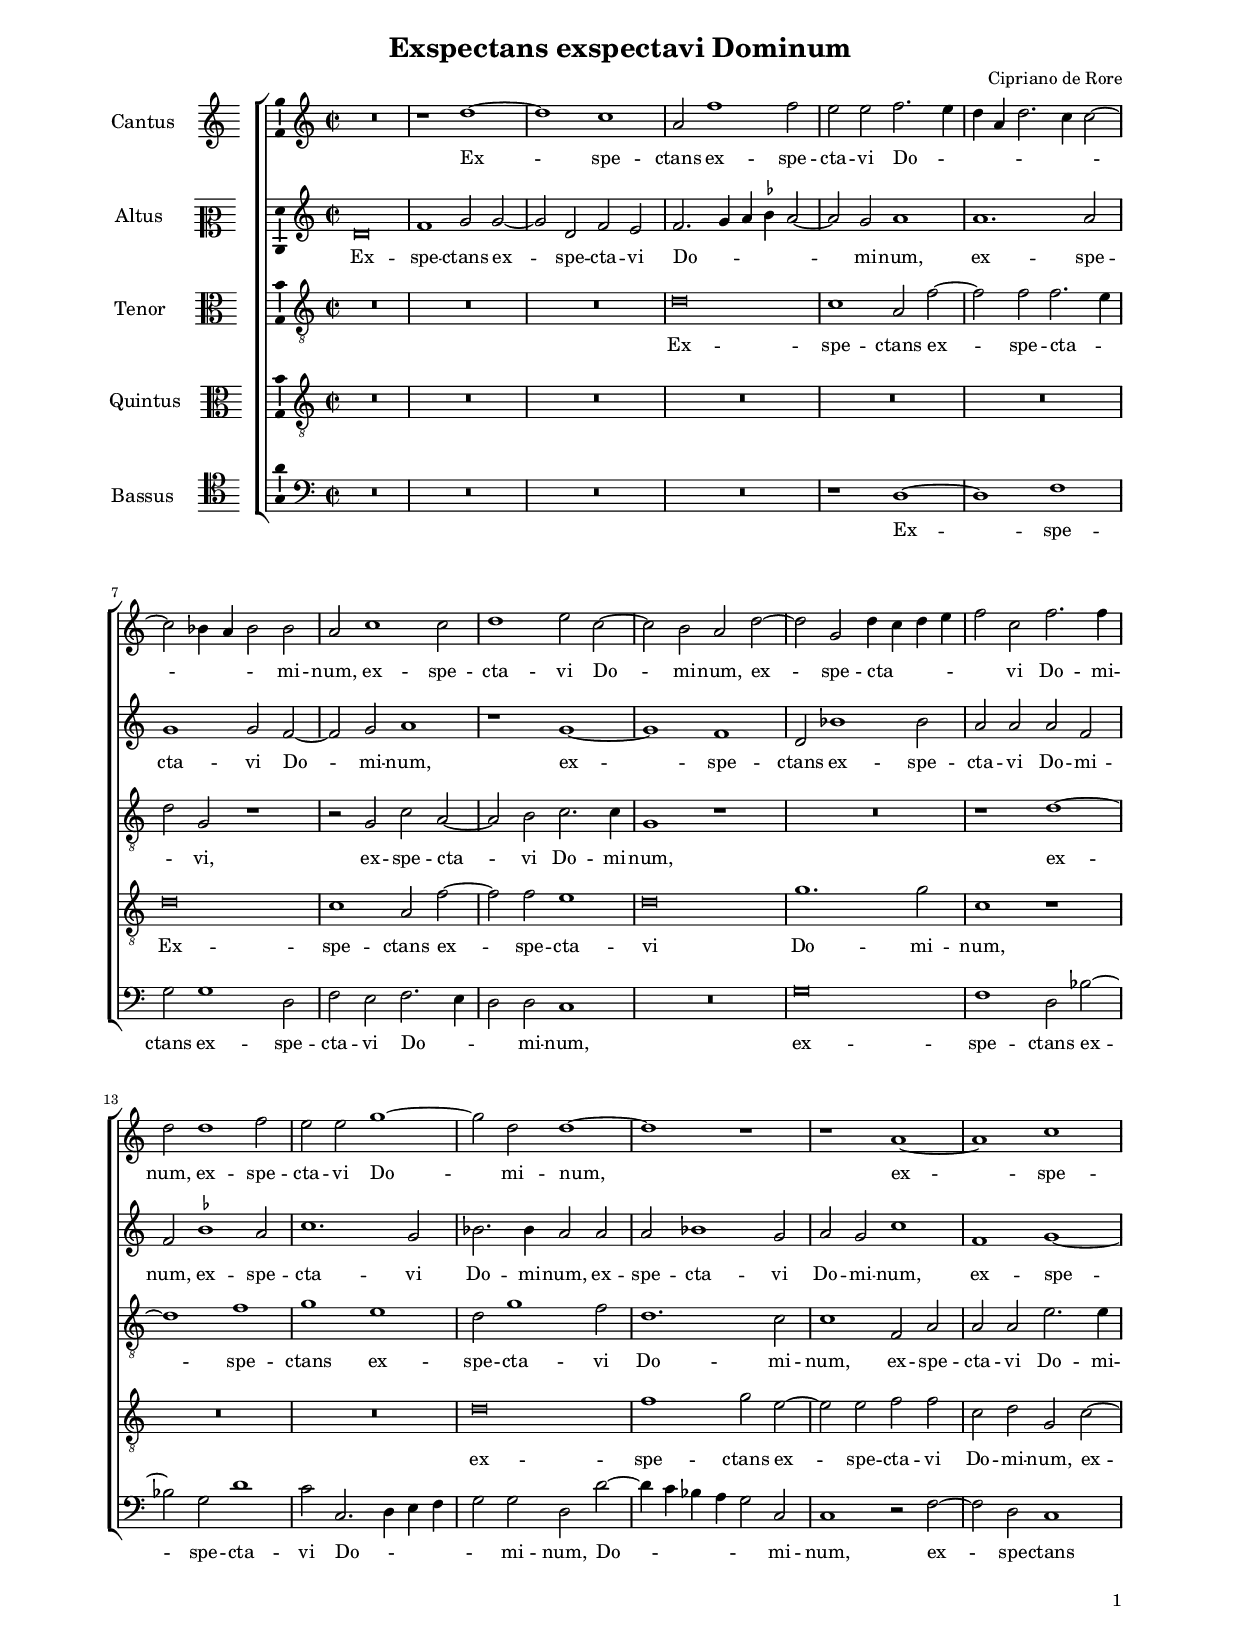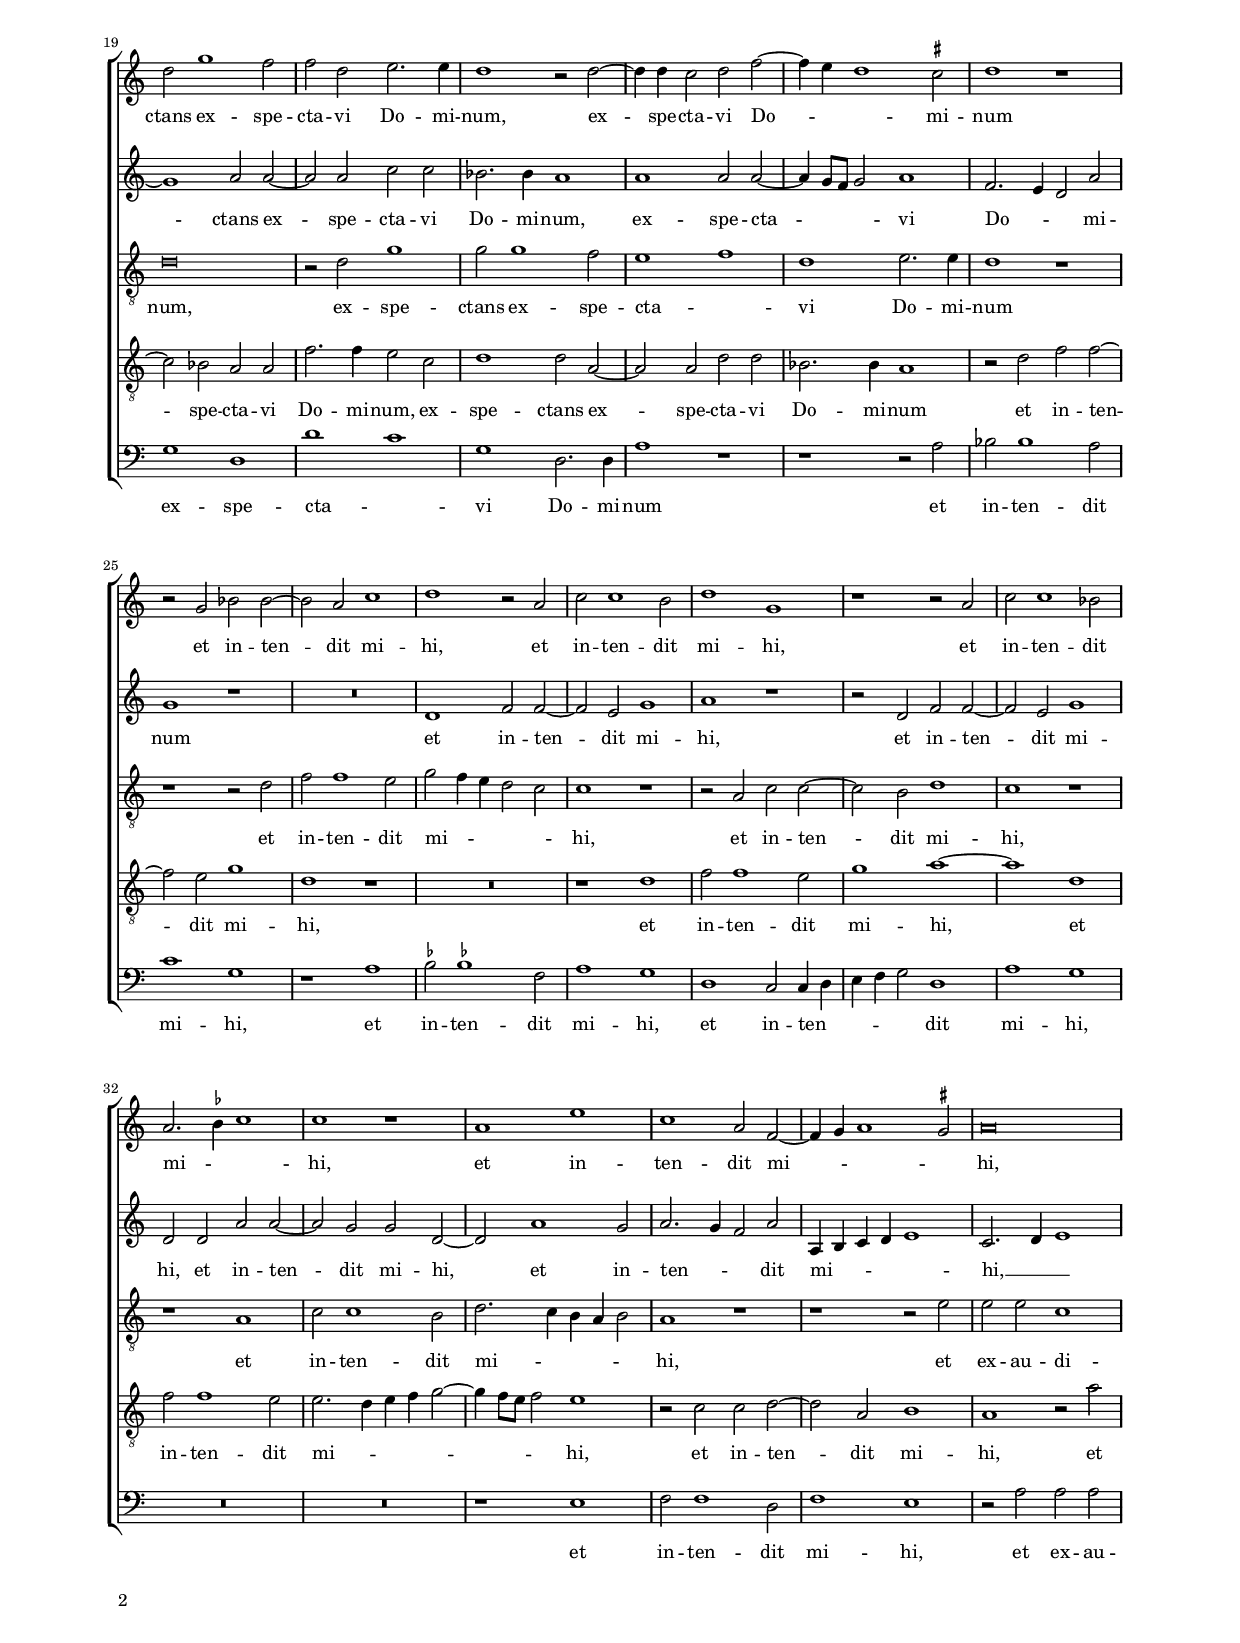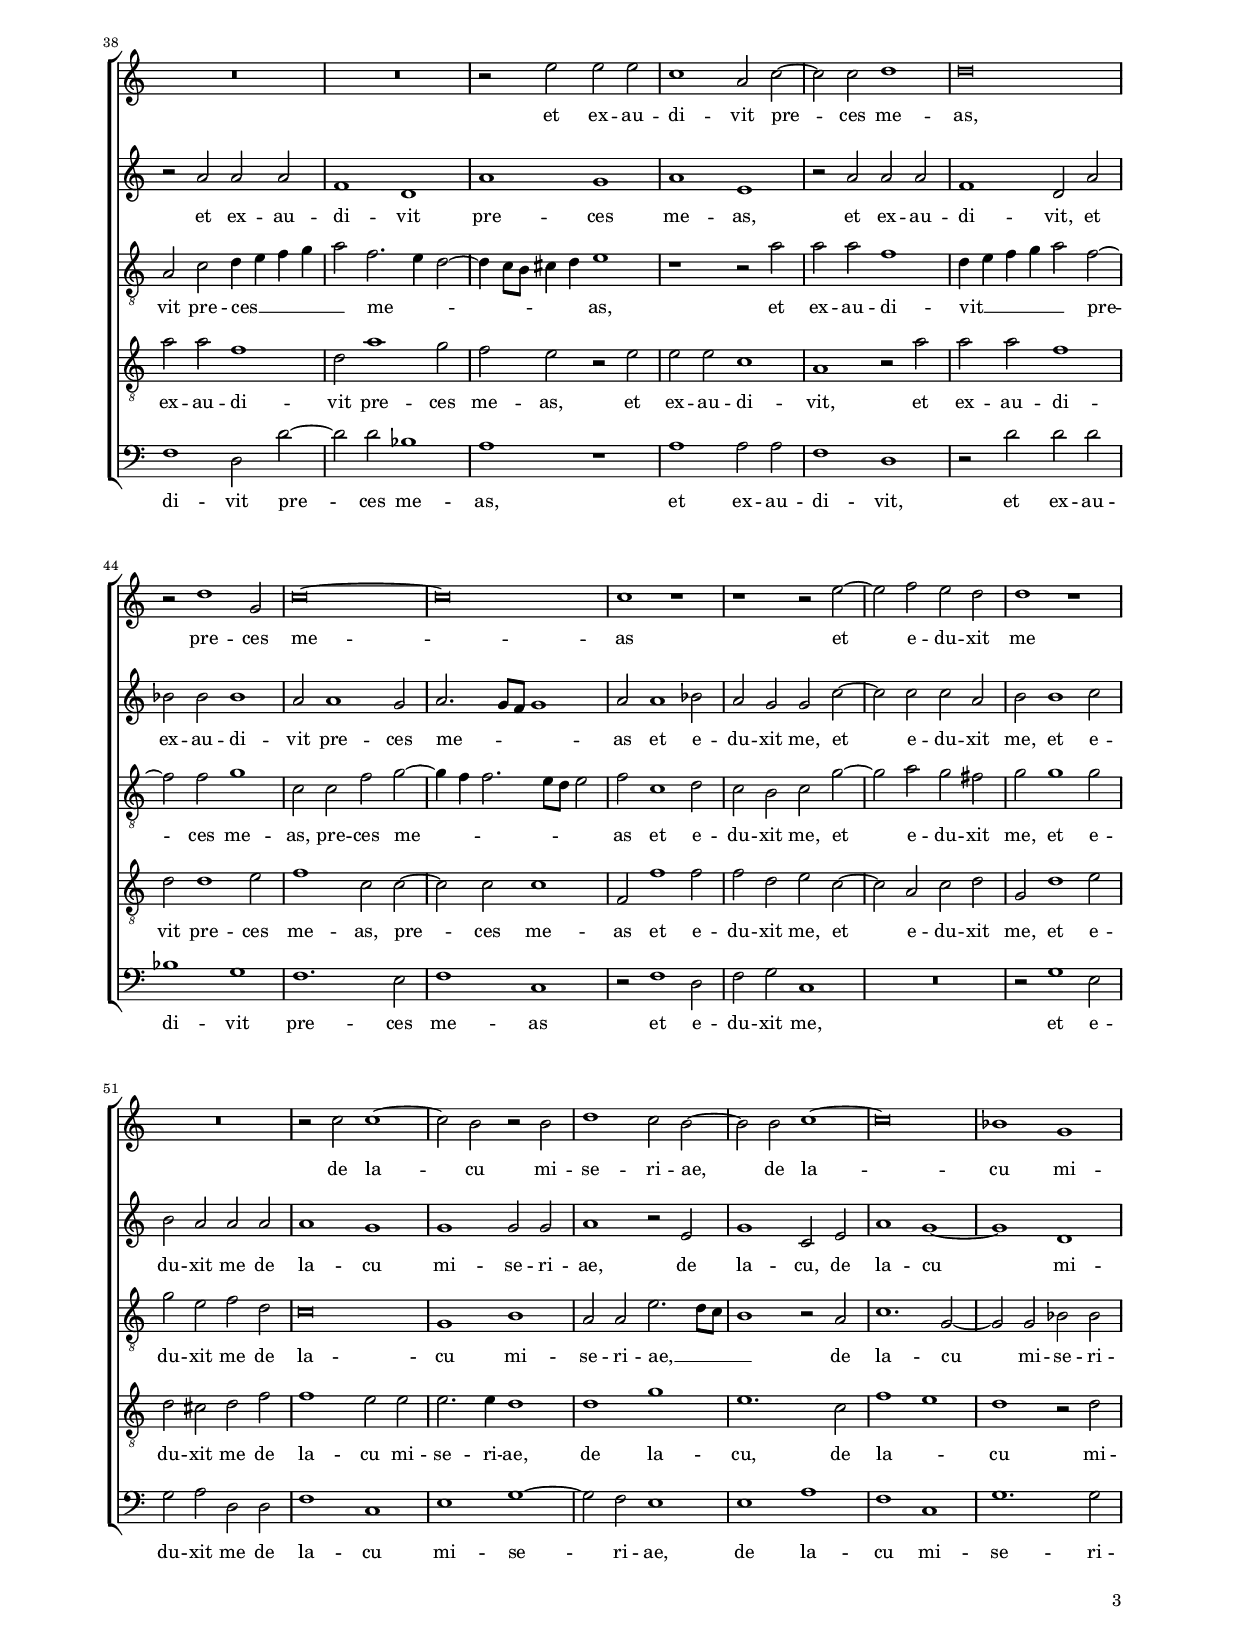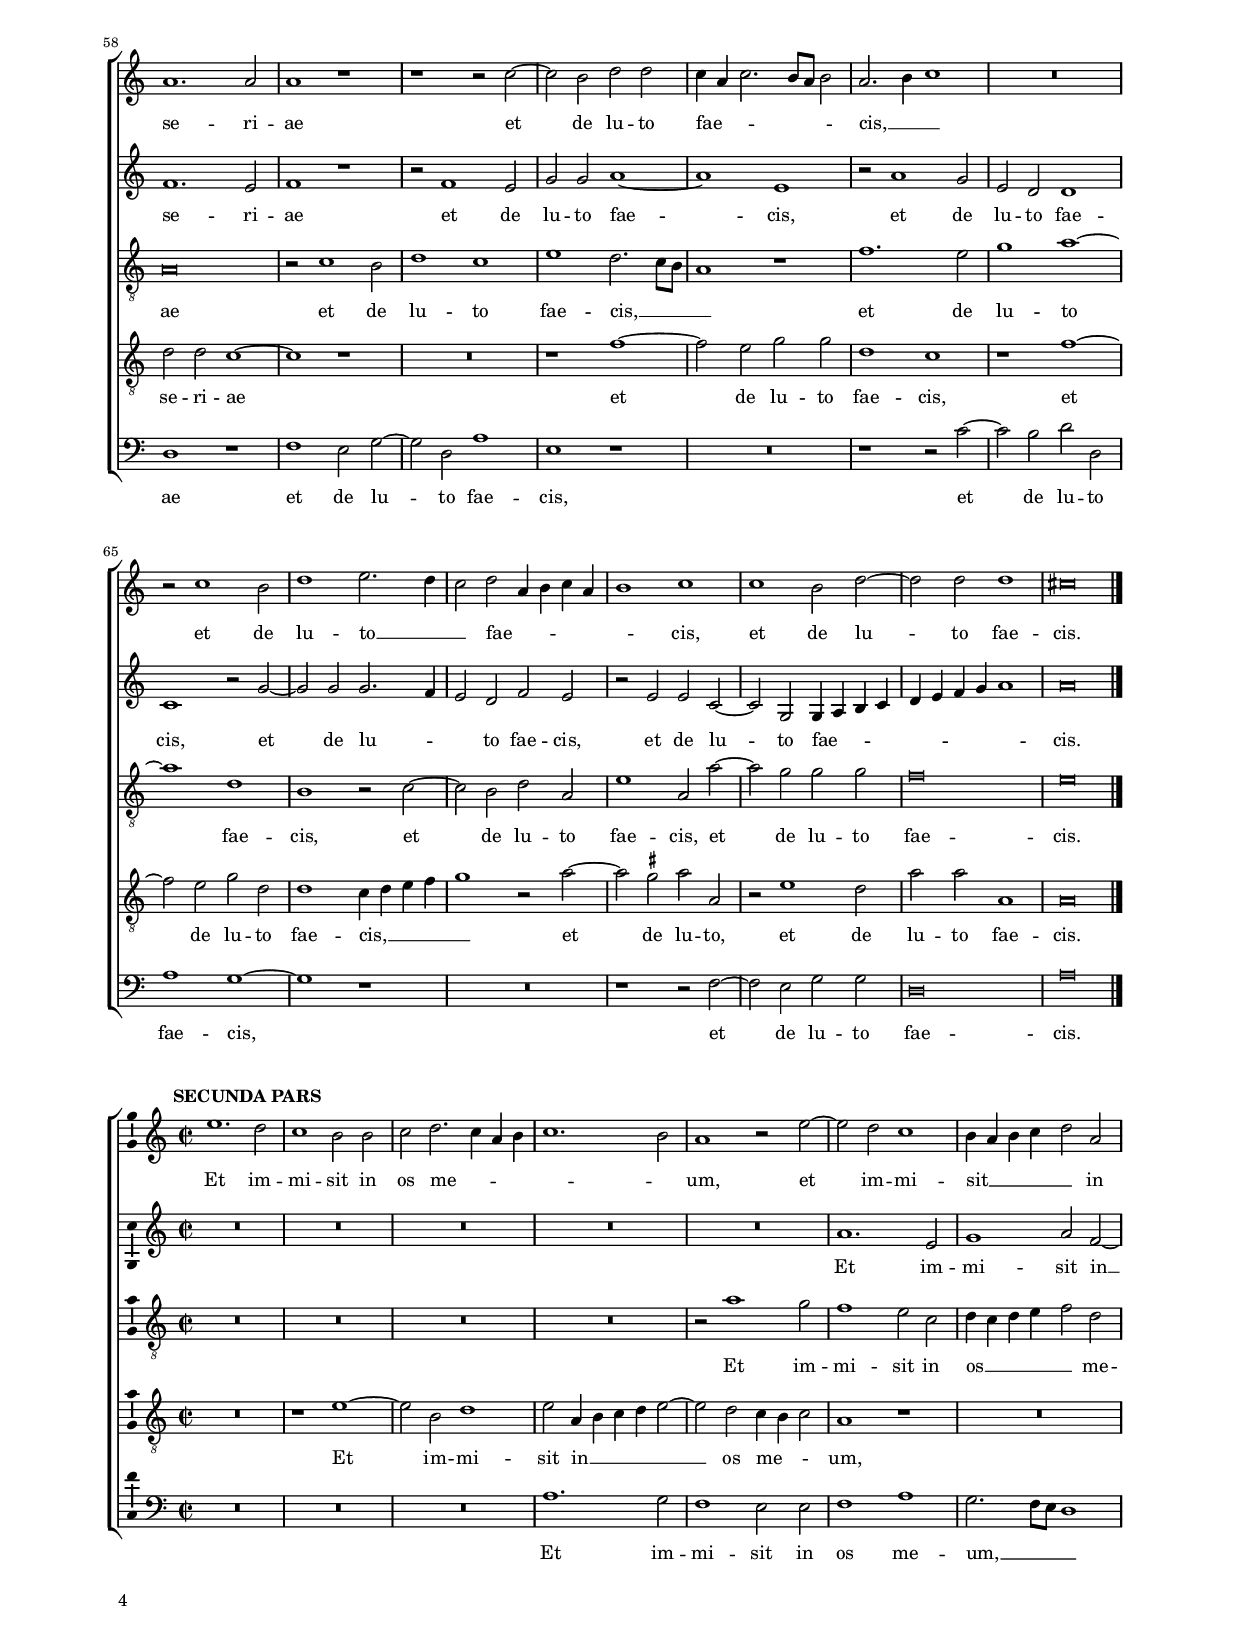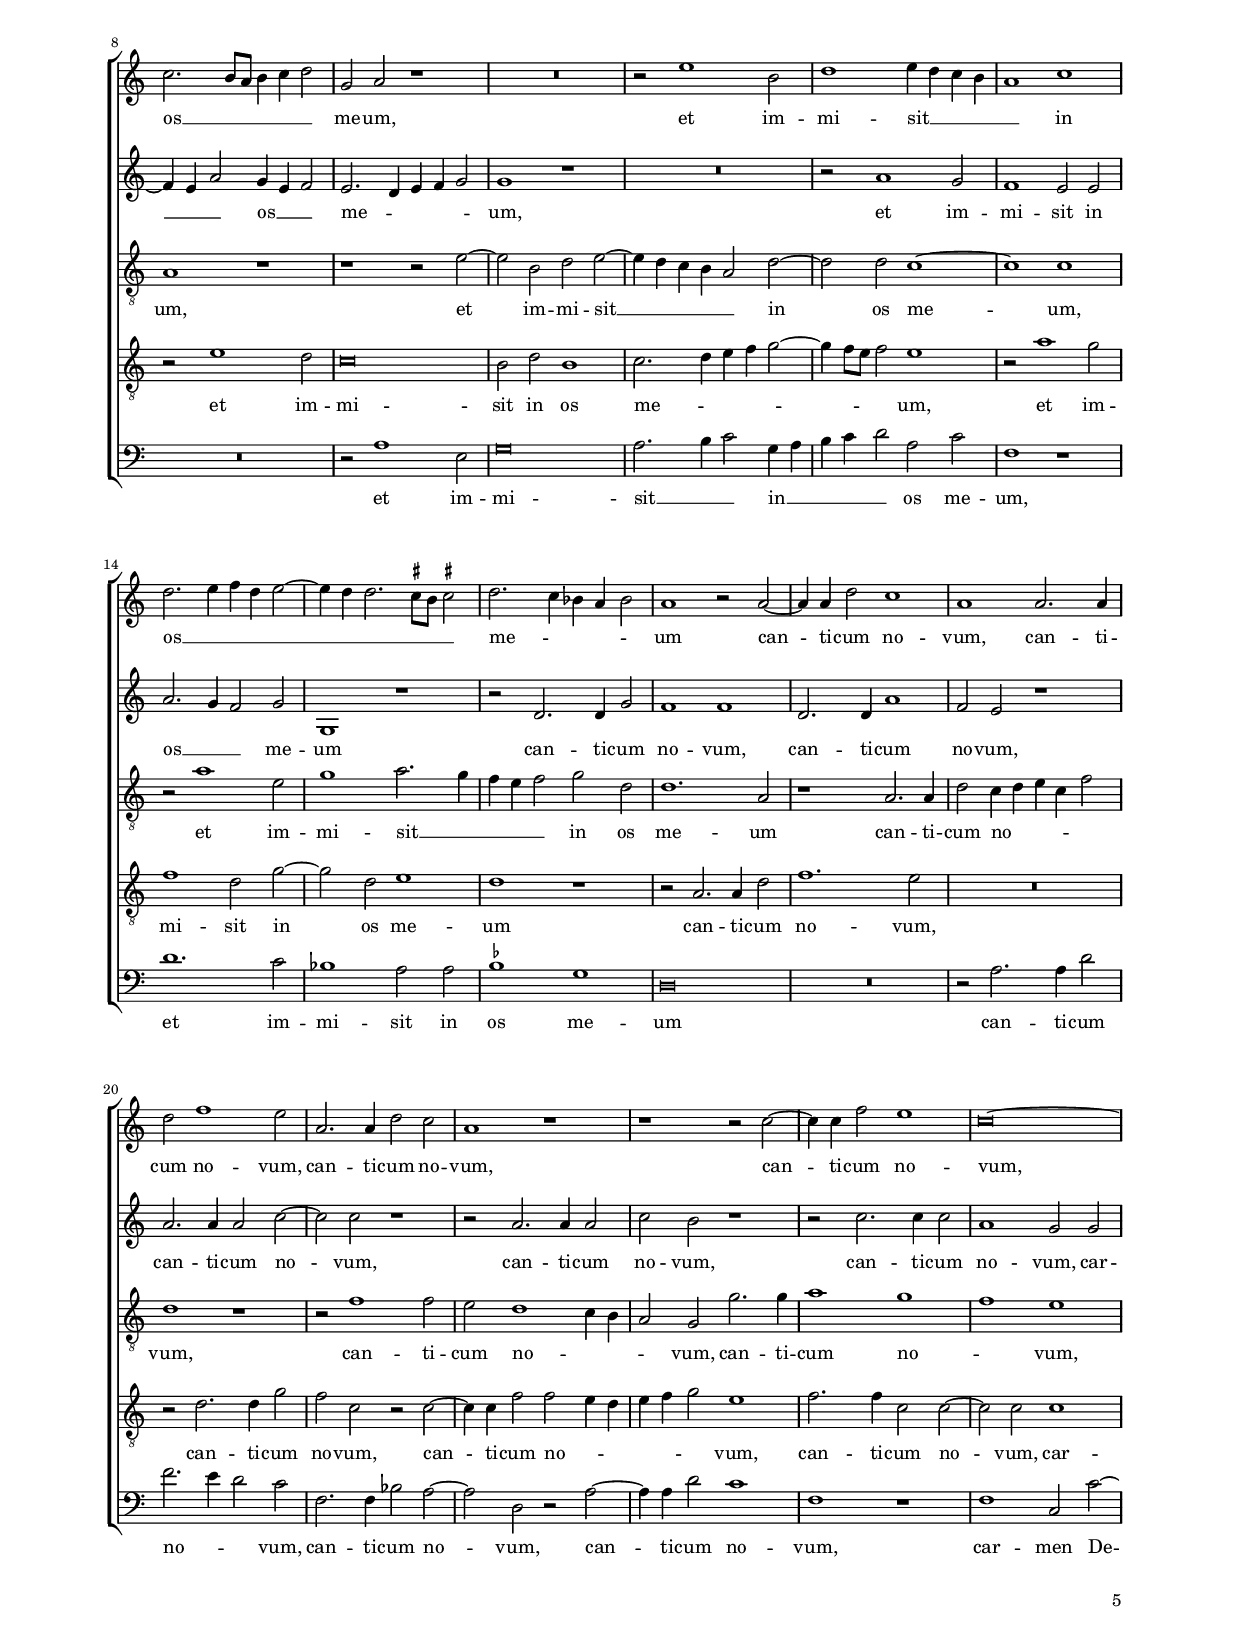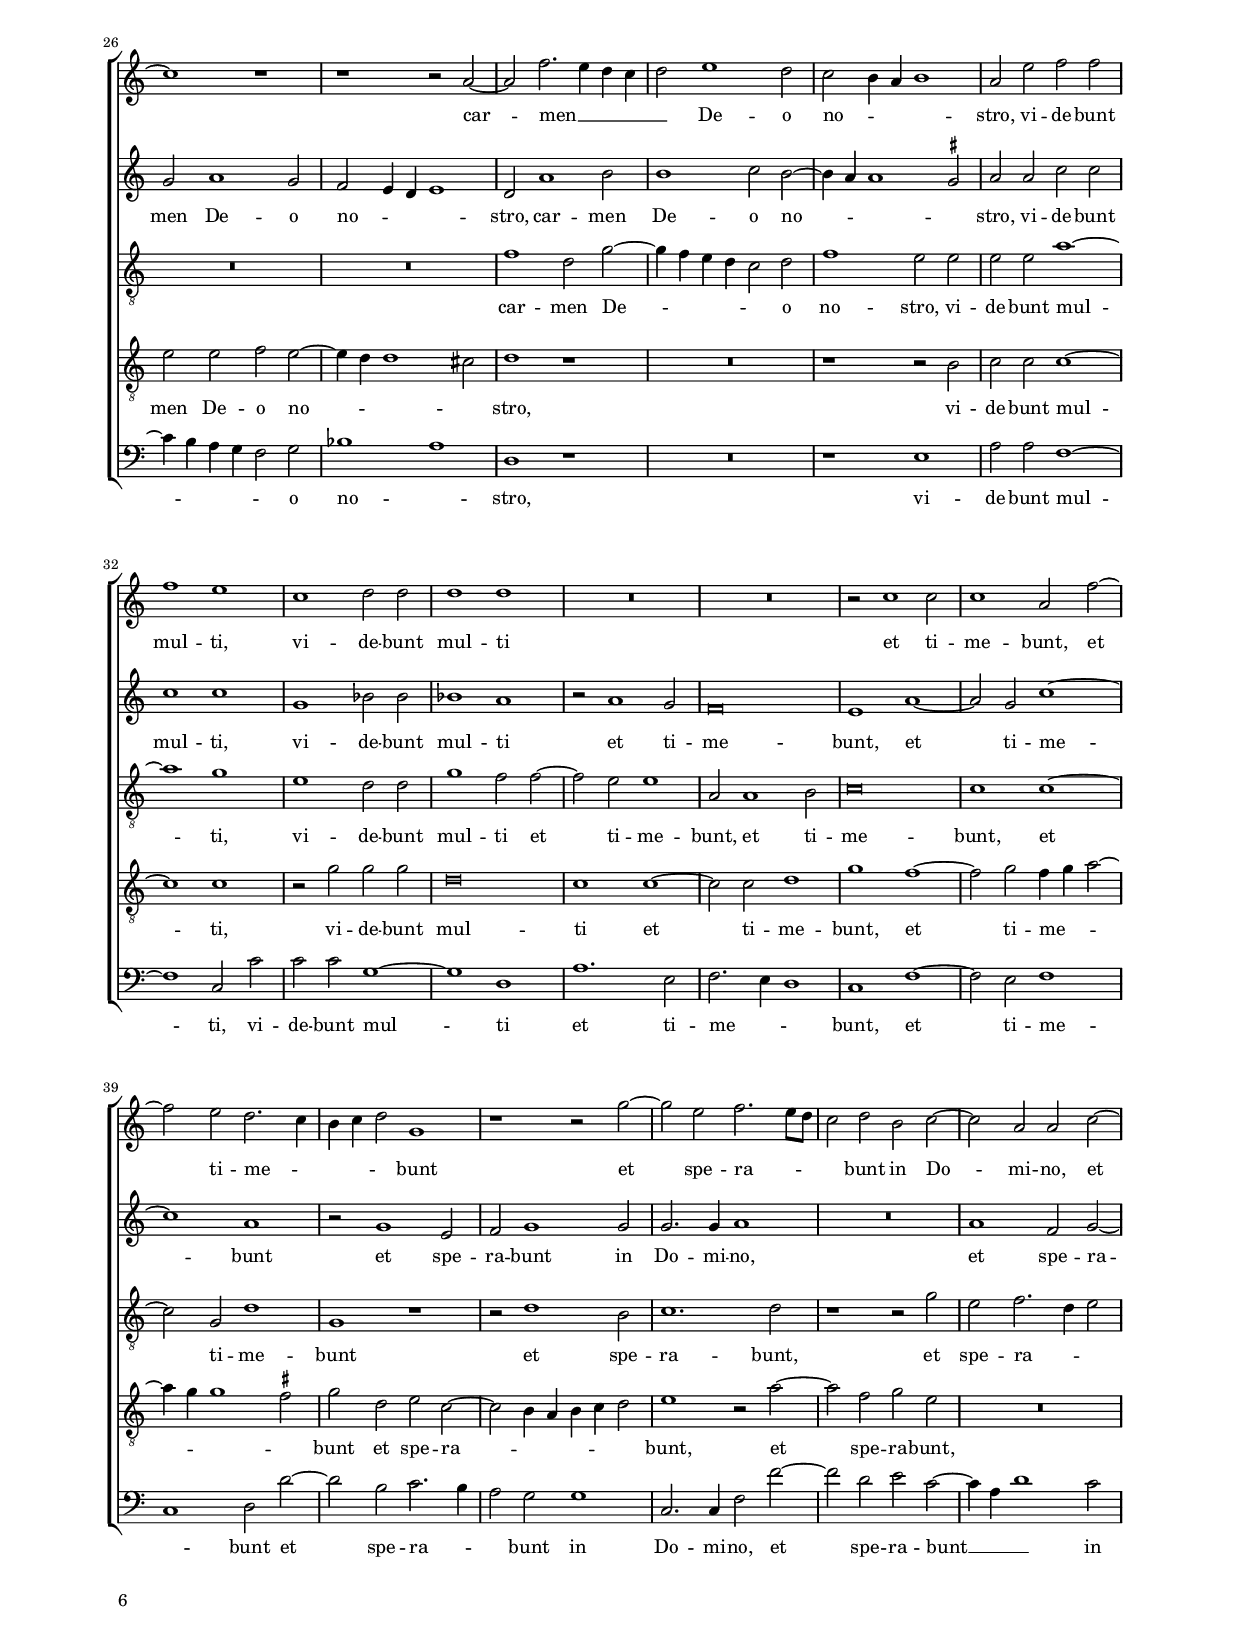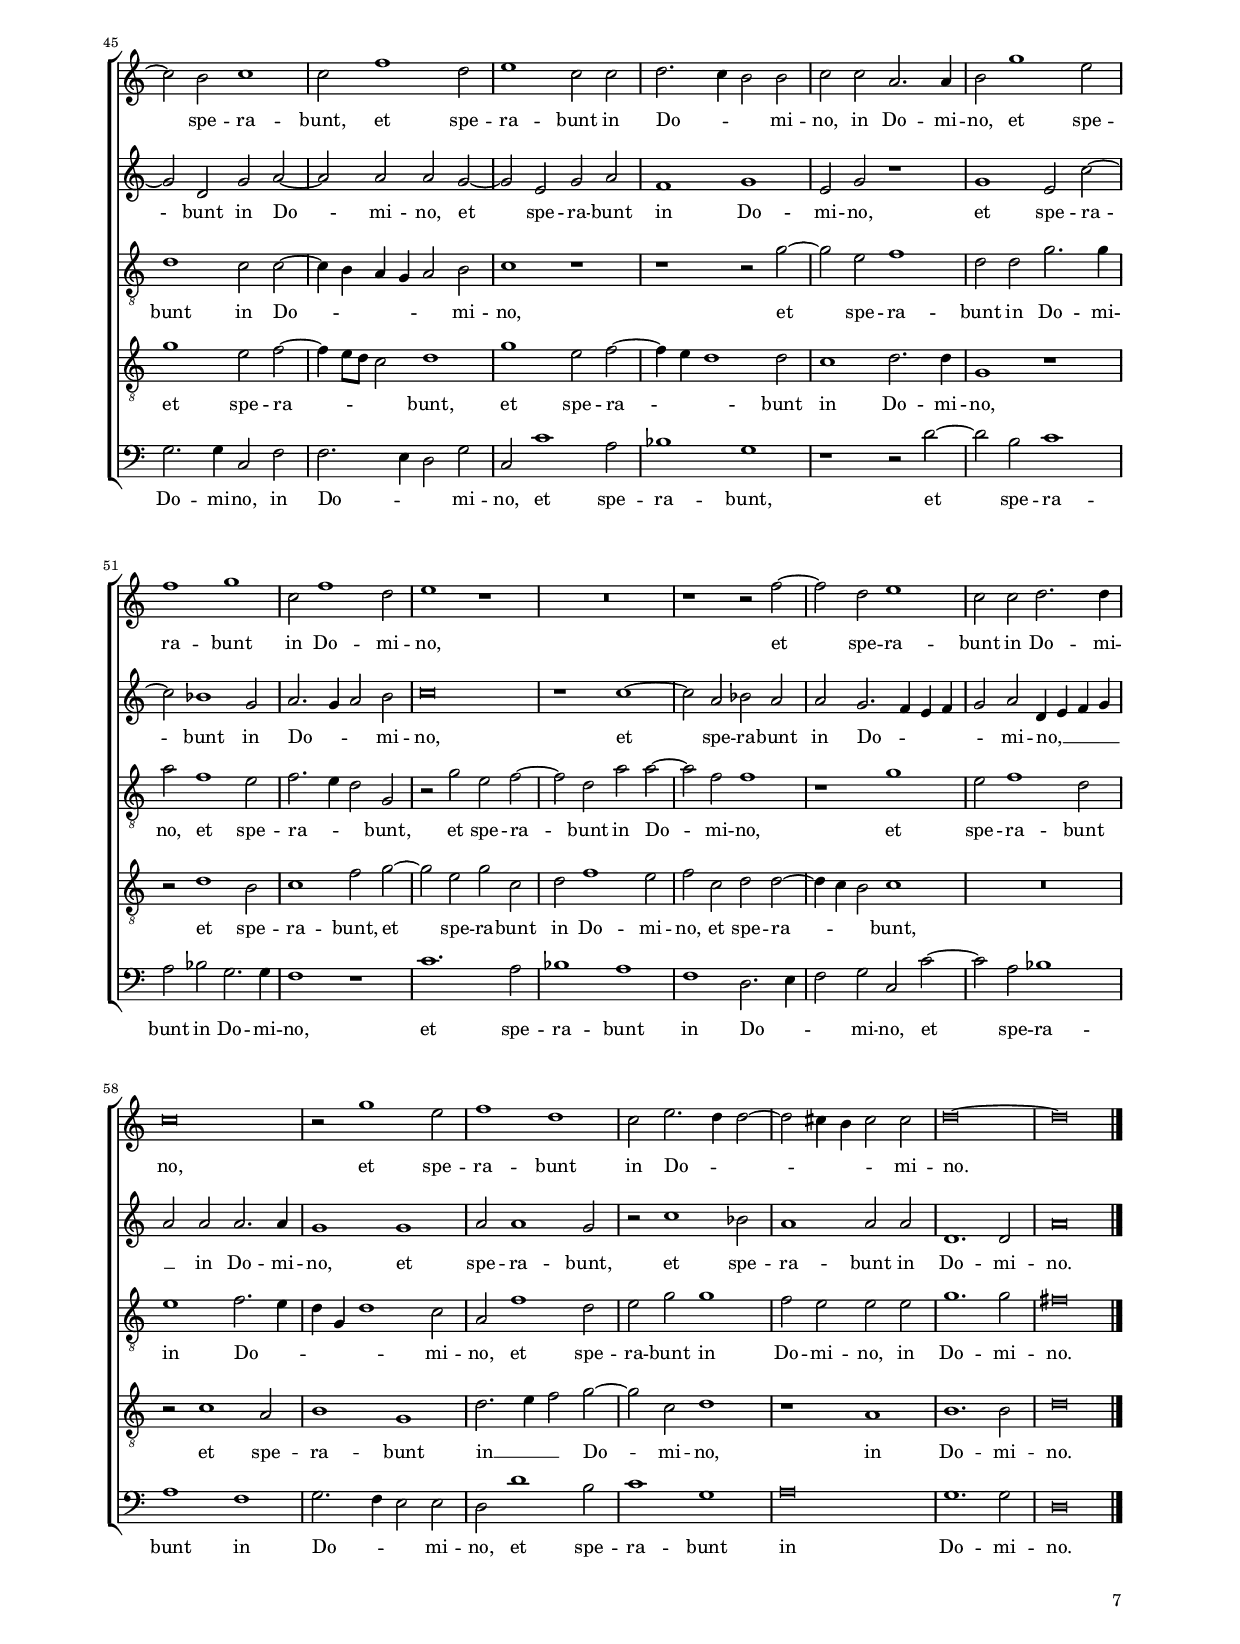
\header
{
  title="Exspectans exspectavi Dominum"
  composer="Cipriano de Rore"
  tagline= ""
}

\version "2.24.1"
\language deutsch
#(set-global-staff-size 15)
% #(set-default-paper-size "letter")
#(ly:set-option 'point-and-click #f)

	
	ficta = { \once \set suggestAccidentals = ##t }
	
	forget = #(define-music-function (music) (ly:music?) #{
		\accidentalStyle forget
		$music
		\accidentalStyle default
		#})


\paper
	{
	top-margin = 1.8 \cm
	bottom-margin = 1.2 \cm
	left-margin = 2 \cm
	right-margin = 2 \cm
	ragged-bottom = ##f
	ragged-last-bottom = ##f
	print-page-number = ##f
	score-system-spacing = #'((basic-distance . 17) (minimum-distance . 14) (padding . 6) (strechability . 150))
	system-system-spacing = #'((basic-distance . 17) (minimum-distance . 14) (padding . 6) (strechability . 150))
	oddFooterMarkup=\markup   \fill-line { "" \fromproperty #'page:page-number-string }
	evenFooterMarkup=\markup  \fill-line { \fromproperty #'page:page-number-string "" }
	last-bottom-spacing = #'((basic-distance . 12) (minimum-distance . 7) (padding . 4))
%	systems-per-page = 3
%	page-count = 6
%	min-systems-per-page = 3
	}

global = {
	\key c \major
	\time 2/2 \set Score.measureLength = #(ly:make-moment 2/1)
	\set Score.tempoHideNote = ##t
	\tempo 2 = 90
	\skip 1*2*71 \bar "|."
	}
	

incipitcantus = \markup { \score {
	{
	\set Staff.instrumentName = \markup { \fontsize #1 "Cantus" }
	\key c \major
	\clef violin
	s4 \bar ""
	}
	\layout  {
	raggedright = ##t
	indent = 1.8 \cm
	line-width = 2.5 \cm
	\context { \Staff \remove Time_signature_engraver }
	\override Staff.Clef.Y-extent = #'(0 . 0)
	}} \hspace #1 }
      
      
incipitaltus = \markup { \score {
	{
	\set Staff.instrumentName = \markup { \fontsize #1 "Altus" }
	\key c \major
	\clef mezzosoprano
	s4 \bar ""
	}
	\layout  {
	raggedright = ##t
	indent = 1.8 \cm
	line-width = 2.5 \cm
	\context { \Staff \remove Time_signature_engraver }
	\override Staff.Clef.Y-extent = #'(0 . 0)
	}} \hspace #1 }


incipittenor = \markup { \score {
	{
	\set Staff.instrumentName = \markup { \fontsize #1 "Tenor" }
	\key c \major
	\clef alto
	s4 \bar ""
	}
	\layout  {
	raggedright = ##t
	indent = 1.8 \cm
	line-width = 2.5 \cm
	\context { \Staff \remove Time_signature_engraver }
	\override Staff.Clef.Y-extent = #'(0 . 0)
	}} \hspace #1 }
      
      
incipitquintus = \markup { \score {
	{
	\set Staff.instrumentName = \markup { \fontsize #1 "Quintus" }
	\key c \major
	\clef alto
	s4 \bar ""
	}
	\layout  {
	raggedright = ##t
	indent = 1.8 \cm
	line-width = 2.5 \cm
	\context { \Staff \remove Time_signature_engraver }
	\override Staff.Clef.Y-extent = #'(0 . 0)
	}} \hspace #1 }
      
      
incipitbassus = \markup { \score {
	{
	\set Staff.instrumentName = \markup { \fontsize #1 "Bassus" }
	\key c \major
	\clef tenor
	s4 \bar ""
	}
	\layout  {
	raggedright = ##t
	indent = 1.8 \cm
	line-width = 2.5 \cm
	\context { \Staff \remove Time_signature_engraver }
	\override Staff.Clef.Y-extent = #'(0 . 0)
	}} \hspace #1 }


cantus =  \relative c''
	{
	R\breve
	r1 d~
	d1 c
	a2 f'1 f2
%5
	e2 e f2. e4 |
	d4 a d2. c4 c2~
	c2 b4 a b2 b
	a2 c1 c2
	d1 e2 c~
%10
	c2 h a d~ |
	d2 g, d'4 c d e
	f2 c f2. f4
	d2 d1 f2
	e2 e g1~
%15
	g2 d d1~ |
	d1 r
	r1 a~
	a1 c
	d2 g1 f2
%20
	f2 d e2. e4 |
	d1 r2 d~
	d4 d c2 d f~
	f4 e d1 \ficta cis2
	d1 r
%25
	r2 g, b b~ |
	b2 a c1
	d1 r2 a
	c2 c1 h2
	d1 g,
%30
	r1 r2 a |
	c2 c1 b2
	a2. \ficta b4 c1
	c1 r
	a1 e'
%35
	c1 a2 f~ |
	f4 g a1 \ficta gis2
	a\breve
	R\breve
	R\breve
%40
	r2 e' e e |
	c1 a2 c~
	c2 c d1
	d\breve
	r2 d1 g,2
%45
	c\breve~ |
	c\breve
	c1 r
	r1 r2 e~
	e2 f e d
%50
	d1 r |
	R\breve
	r2 c c1~
	c2 h r h
	d1 c2 h~
%55
	h2 h c1~ |
	c\breve
	b1 g
	a1. a2
	a1 r
%60
	r1 r2 c~ |
	c2 h d d
	c4 a c2. h8 a h2
	a2. h4 c1
	R\breve
%65
	r2 c1 h2 |
	d1 e2. d4
	c2 d a4 h c a
	h1 c
	c1 h2 d~
%70
	d2 d d1 |
	cis\breve |
	}


altus =  \relative c'
	{
	d\breve
	f1 g2 g~
	g2 d f e
	f2. g4 a \ficta b a2~
%5
	a2 g a1 |
	a1. a2
	g1 g2 f~
	f2 g a1
	r1 g~
%10
	g1 f |
	d2 b'1 b2
	a2 a a f
	f2 \ficta b1 a2
	c1. g2
%15
	b2. b4 a2 a |
	a2 b1 g2
	a2 g c1
	f,1 g~
	g1 a2 a~
%20
	a2 a c c |
	b2. b4 a1
	a1 a2 a~
	a4 g8 f g2 a1
	f2. e4 d2 a'
%25
	g1 r |
	R\breve
	d1 f2 f~
	f2 e g1
	a1 r
%30
	r2 d, f f~ |
	f2 e g1
	d2 d a' a~
	a2 g g d~
	d2 a'1 g2
%35
	a2. g4 f2 a |
	a,4 h c d e1
	c2. d4 e1
	r2 a a a
	f1 d
%40
	a'1 g |
	a1 e
	r2 a a a
	f1 d2 a'
	b2 b b1
%45
	a2 a1 g2 |
	a2. g8 f g1
	a2 a1 b2
	a2 g g c~
	c2 c c a
%50
	h2 h1 c2 |	
	h2 a a a
	a1 g
	g1 g2 g
	a1 r2 e
%55
	g1 c,2 e |
	a1 g~
	g1 d
	f1. e2
	f1 r
%60
	r2 f1 e2 |
	g2 g a1~
	a1 e
	r2 a1 g2
	e2 d d1
%65
	c1 r2 g'~ |
	g2 g g2. f4
	e2 d f e
	r2 e e c~
	c2 g g4 a h c
%70
	d4 e f g a1 |
	a\breve |
	}


tenor =  \relative c'
	{
	R\breve
	R\breve
	R\breve
	d\breve
%5
	c1 a2 f'~ |
	f2 f f2. e4
	d2 g, r1
	r2 g c a~
	a2 h c2. c4
%10
	g1 r |
	R\breve
	r1 d'~
	d1 f
	g1 e
%15
	d2 g1 f2 |
	d1. c2
	c1 f,2 a
	a2 a e'2. e4
	d\breve
%20
	r2 d g1 |
	g2 g1 f2
	e1 f
	d1 e2. e4
	d1 r
%25
	r1 r2 d |
	f2 f1 e2
	g2 f4 e d2 c
	c1 r
	r2 a c c~
%30
	c2 h d1 |
	c1 r
	r1 a
	c2 c1 h2
	d2. c4 h a h2
%35
	a1 r |
	r1 r2 e'
	e2 e c1
	a2 c d4 e f g
	a2 f2. e4 d2~
%40
	d4 c8 h cis4 d e1 |
	r1 r2 a
	a2 a f1
	d4 e f g a2 f~
	f2 f g1
%45
	c,2 c f g~ |
	g4 f f2. e8 d e2
	f2 c1 d2
	c2 h c g'~
	g2 a g fis
%50
	g2 g1 g2 |
	g2 e f d
	c\breve
	g1 h
	a2 a e'2. d8 c
%55
	h1 r2 a |
	c1. g2~
	g2 g b b
	a\breve
	r2 c1 h2
%60
	d1 c |
	e1 d2. c8 h
	a1 r
	f'1. e2
	g1 a~
%65
	a1 d, |
	h1 r2 c~
	c2 h d a
	e'1 a,2 a'~
	a2 g g g
%70
	f\breve |
	e\breve |
	}


quintus  =  \relative c'
	{
	R\breve
	R\breve
	R\breve
	R\breve
%5
	R\breve |
	R\breve
	d\breve
	c1 a2 f'~
	f2 f e1
%10
	d\breve |
	g1. g2
	c,1 r
	R\breve
	R\breve
%15
	d\breve |
	f1 g2 e~
	e2 e f f
	c2 d g, c~
	c2 b a a
%20
	f'2. f4 e2 c |
	d1 d2 a~
	a2 a d d
	b2. b4 a1
	r2 d f f~
%25
	f2 e g1 |
	d1 r
	R\breve
	r1 d
	f2 f1 e2
%30
	g1 a~ |
	a1 d,
	f2 f1 e2
	e2. d4 e4 f g2~
	g4 f8 e f2 e1
%35
	r2 c c d~ |
	d2 a h1
	a1 r2 a'
	a2 a f1
	d2 a'1 g2
%40
	f2 e r e |
	e2 e c1
	a1 r2 a'
	a2 a f1
	d2 d1 e2
%45
	f1 c2 c~ |
	c2 c c1
	f,2 f'1 f2
	f2 d e c~
	c2 a c d
%50
	g,2 d'1 e2 |
	d2 cis d f
	f1 e2 e
	e2. e4 d1
	d1 g
%55
	e1. c2 |
	f1 e
	d1 r2 d
	d2 d c1~
	c1 r
%60
	R\breve |
	r1 f~
	f2 e g g
	d1 c
	r1 f~
%65
	f2 e g d |
	d1 c4 d e f
	g1 r2 a~
	a2 \ficta gis a a,
	r2 e'1 d2
%70
	a'2 a a,1 |
	a\breve |
	}


bassus  =  \relative c
	{
	R\breve
	R\breve
	R\breve
	R\breve
%5
	r1 d~ |
	d1 f
	g2 g1 d2
	f2 e f2. e4
	d2 d c1
%10
	R\breve |
	g'\breve
	f1 d2 b'~
	b2 g d'1
	c2 c,2. d4 e f
%15
	g2 g d d'~ |
	d4 c b a g2 c,
	c1 r2 f~
	f2 d c1
	g'1 d
%20
	d'1 c |
	g1 d2. d4
	a'1 r
	r1 r2 a
	b2 b1 a2
%25
	c1 g |
	r1 a
	\ficta b2 \ficta b!1 f2
	a1 g
	d1 c2 c4 d
%30
	e4 f g2 d1 |
	a'1 g
	R\breve
	R\breve
	r1 e
%35
	f2 f1 d2 |
	f1 e
	r2 a a a
	f1 d2 d'~
	d2 d b1
%40
	a1 r |
	a1 a2 a
	f1 d
	r2 d' d d
	b1 g
%45
	f1. e2 |
	f1 c
	r2 f1 d2
	f2 g c,1
	R\breve
%50
	r2 g'1 e2 |
	g2 a d, d
	f1 c
	e1 g~
	g2 f e1
%55
	e1 a |
	f1 c
	g'1. g2
	d1 r
	f1 e2 g~
%60
	g2 d a'1 |
	e1 r
	R\breve
	r1 r2 c'~
	c2 h d d,
%65
	a'1 g~ |
	g1 r
	R\breve
	r1 r2 f~
	f2 e g g
%70
	d\breve |
	a'\breve |
	}


lyricscantus = \lyricmode {
	Ex -- spe -- ctans ex -- spe -- cta -- vi Do -- _ _ _ _ _ _ _ _ _ mi -- num,
	ex -- spe -- cta -- vi Do -- mi -- num,
	ex -- spe -- cta -- _ _ _ _ vi Do -- mi -- num,
	ex -- spe -- cta -- vi Do -- mi -- num,
	ex -- spe -- ctans ex -- spe -- cta -- vi Do -- mi -- num,
	ex -- spe -- cta -- vi Do -- _ _ mi -- num
	et in -- ten -- dit mi -- hi,
	et in -- ten -- dit mi -- hi,
	et in -- ten -- dit mi -- _ _ hi,
	et in -- ten -- dit mi -- _ _ _ hi,
	et ex -- au -- di -- vit pre -- ces me -- as,
	pre -- ces me -- as
	et e -- du -- xit me
	de la -- cu mi -- se -- ri -- ae,
	de la -- cu mi -- se -- ri -- ae
	et de lu -- to fae -- _ _ _ _ _ cis, __ _ _
	et de lu -- to __ _ _ fae -- _ _ _ _ _ cis,
	et de lu -- to fae -- cis.
	}


lyricsaltus = \lyricmode {
	Ex -- spe -- ctans ex -- spe -- cta -- vi Do -- _ _ _ _ mi -- num,
	ex -- spe -- cta -- vi Do -- mi -- num,
	ex -- spe -- ctans ex -- spe -- cta -- vi Do -- mi -- num,
	ex -- spe -- cta -- vi Do -- mi -- num,
	ex -- spe -- cta -- vi Do -- mi -- num,
	ex -- spe -- ctans ex -- spe -- cta -- vi Do -- mi -- num,
	ex -- spe -- cta -- _ _ _ vi Do -- _ _ mi --  num
	et in -- ten -- dit mi -- hi,
	et in -- ten -- dit mi -- hi,
	et in -- ten -- dit mi -- hi,
	et in -- ten -- _ _ dit mi -- _ _ _ _ hi, __ _ _
	et ex -- au -- di -- vit pre -- ces me -- as,
	et ex -- au -- di -- vit,
	et ex -- au -- di -- vit pre -- ces me -- _ _ _ as
	et e -- du -- xit me,
	et e -- du -- xit me,
	et e -- du -- xit me
	de la -- cu mi -- se -- ri -- ae,
	de la -- cu,
	de la -- cu mi -- se -- ri -- ae
	et de lu -- to fae -- cis,
	et de lu -- to fae -- cis,
	et de lu -- _ _ to fae -- cis,
	et de lu -- to fae -- _ _ _ _ _ _ _ _ cis.
	}


lyricstenor = \lyricmode {
	Ex -- spe -- ctans ex -- spe -- cta -- _ _ vi,
	ex -- spe -- cta -- vi Do -- mi -- num,
	ex -- spe -- ctans ex -- spe -- cta -- vi Do -- mi -- num,
	ex -- spe -- cta -- vi Do -- mi -- num,
	ex -- spe -- ctans ex -- spe -- cta -- _ vi Do -- mi -- num
	et in -- ten -- dit mi -- _ _ _ _ hi,
	et in -- ten -- dit mi -- hi,
	et in -- ten -- dit mi -- _ _ _ _ hi,
	et ex -- au -- di -- vit pre -- ces __ _ _ _ _ me -- _ _ _ _ _ _ as,
	et ex -- au -- di -- vit __ _ _ _ _ pre -- ces me -- as,
	pre -- ces me -- _ _ _ _ _ as
	et e -- du -- xit me,
	et e -- du -- xit me,
	et e -- du -- xit me
	de la -- cu mi -- se -- ri -- ae, __ _ _ _
	de la -- cu mi -- se -- ri -- ae
	et de lu -- to fae -- cis, __ _ _ _
	et de lu -- to fae -- cis,
	et de lu -- to fae -- cis,
	et de lu -- to fae -- cis.
	}


lyricsquintus = \lyricmode {
	Ex -- spe -- ctans ex -- spe -- cta -- vi Do -- mi -- num,
	ex -- spe -- ctans ex -- spe -- cta -- vi Do -- mi -- num,
	ex -- spe -- cta -- vi Do -- mi -- num,
	ex -- spe -- ctans ex -- spe -- cta -- vi Do -- mi -- num
	et in -- ten -- dit mi -- hi,
	et in -- ten -- dit mi -- hi,
	et in -- ten -- dit mi -- _ _ _ _ _ _ _ hi,
	et in -- ten -- dit mi -- hi,
	et ex -- au -- di -- vit pre -- ces me -- as,
	et ex -- au -- di -- vit,
	et ex -- au -- di -- vit pre -- ces me -- as,
	pre -- ces me -- as
	et e -- du -- xit me,
	et e -- du -- xit me,
	et e -- du -- xit me
	de la -- cu mi -- se -- ri -- ae,
	de la -- cu,
	de la -- _ cu mi -- se -- ri -- ae
	et de lu -- to fae -- cis,
	et de lu -- to fae -- cis, __ _ _ _ _
	et de lu -- to,
	et de lu -- to fae -- cis.
	}


lyricsbassus = \lyricmode {
	Ex -- spe -- ctans ex -- spe -- cta -- vi Do -- _ _ mi -- num,
	ex -- spe -- ctans ex -- spe -- cta -- vi Do -- _ _ _ _ mi -- num,
	Do -- _ _ _ _ mi -- num,
	ex -- spe -- ctans ex -- spe -- cta -- _ vi Do -- mi -- num
	et in -- ten -- dit mi -- hi,
	et in -- ten -- dit mi -- hi,
	et in -- ten -- _ _ _ _ dit mi -- hi,
	et in -- ten -- dit mi -- hi,
	et ex -- au -- di -- vit pre -- ces me -- as,
	et ex -- au -- di -- vit,
	et ex -- au -- di -- vit pre -- ces me -- as
	et e -- du -- xit me,
	et e -- du -- xit me
	de la -- cu mi -- se -- ri -- ae,
	de la -- cu mi -- se -- ri -- ae
	et de lu -- to fae -- cis,
	et de lu -- to fae -- cis,
	et de lu -- to fae -- cis.
	}


\score
{  
	\transpose c c {
	\new ChoirStaff \with { \override StaffGrouper.staff-staff-spacing.basic-distance = #12 }
	<<

	\new Staff << \global
	\new Voice="v1" {
		\set Staff.instrumentName=\incipitcantus
		\set Staff.midiInstrument = "reed organ"
		\clef violin
		\cantus }
	\new Lyrics \lyricsto "v1" {\lyricscantus }
	>>


	\new Staff << \global
	\new Voice="v2" {
		\set Staff.instrumentName=\incipitaltus
		\set Staff.midiInstrument = "reed organ"
		\clef violin % "G_8"
		\altus}
	\new Lyrics \lyricsto "v2" {\lyricsaltus }
	>>


	\new Staff << \global
	\new Voice="v3" {
		\set Staff.instrumentName=\incipittenor
		\set Staff.midiInstrument = "reed organ"
		\clef "G_8"
		\tenor }
	\new Lyrics \lyricsto "v3" {\lyricstenor }
	>>


	\new Staff << \global
	\new Voice="v5" {
		\set Staff.instrumentName=\incipitquintus
		\set Staff.midiInstrument = "reed organ"
		\clef "G_8"
		\quintus}
	\new Lyrics \lyricsto "v5" {\lyricsquintus }
	>>


	\new Staff << \global
	\new Voice="v4" {
		\set Staff.instrumentName=\incipitbassus
		\set Staff.midiInstrument = "reed organ"
		\clef bass
		\bassus }
	\new Lyrics \lyricsto "v4" {\lyricsbassus}
	>>

	>>
	} % transpose

	\layout
	{
	indent = 2.5 \cm
	\context { \Staff \override TimeSignature.break-visibility = #end-of-line-invisible }
	\context { \Lyrics \override VerticalAxisGroup.nonstaff-relatedstaff-spacing.padding = #1.4 }
%	\context { \Lyrics \override LyricText.font-size = #1 }
	\context { \Staff \consists Ambitus_engraver }
	\context { \Score \override BarNumber.padding = #2 }
	\context { \Voice \override NoteHead.style = #'baroque }
	}


\midi
	{
    	\tempo 2 = 90
	}

}

%%%%%%%%%%%%%%%%%%%%  SECUNDA PARS %%%%%%%%%%%%%%%%%%%%


global = {
	\key c \major
	\time 2/2 \set Score.measureLength = #(ly:make-moment 2/1)
	\set Score.tempoHideNote = ##t
	\tempo 2 = 90
	\skip 1*2*64 \bar "|."
	}


cantus =  \relative c''
	{
	e1. d2
	c1 h2 h
	c2 d2. c4 a h
	c1. h2
%5
	a1 r2 e'~ |
	e2 d c1
	h4 a h c d2 a
	c2. h8 a h4 c d2
	g,2 a r1
%10
	R\breve |
	r2 e'1 h2
	d1 e4 d c h
	a1 c
	d2. e4 f d e2~
%15
	e4 d d2. \ficta cis8 h \ficta cis!2 |
	d2. c4 b a b2
	a1 r2 a~
	a4 a d2 c1
	a1 a2. a4
%20
	d2 f1 e2 |
	a,2. a4 d2 c
	a1 r
	r1 r2 c~
	c4 c f2 e1
%25
	c\breve~ |
	c1 r
	r1 r2 a~
	a2 f'2. e4 d c
	d2 e1 d2
%30
	c2 h4 a h1 |
	a2 e' f f
	f1 e
	c1 d2 d
	d1 d
%35
	R\breve |
	R\breve
	r2 c1 c2
	c1 a2 f'~
	f2 e d2. c4
%40
	h4 c d2 g,1 |	
	r1 r2 g'~
	g2 e f2. e8 d
	c2 d h c~
	c2 a a c~
%45
	c2 h c1 |
	c2 f1 d2
	e1 c2 c
	d2. c4 h2 h
	c2 c a2. a4
%50
	h2 g'1 e2 |
	f1 g
	c,2 f1 d2
	e1 r
	R\breve
%55
	r1 r2 f~ |
	f2 d e1
	c2 c d2. d4
	c\breve
	r2 g'1 e2
%60
	f1 d |
	c2 e2. d4 d2~
	d2 cis4 h cis2 cis
	d\breve~
	d\breve |
	}


altus =  \relative c'
	{
	R\breve
	R\breve
	R\breve
	R\breve
%5
	R\breve |
	a'1. e2
	g1 a2 f~
	f4 e a2 g4 e f2
	e2. d4 e f g2
%10
	g1 r |
	R\breve
	r2 a1 g2
	f1 e2 e
	a2. g4 f2 g
%15
	g,1 r |
	r2 d'2. d4 g2
	f1 f
	d2. d4 a'1
	f2 e r1
%20
	a2. a4 a2 c~ |
	c2 c r1
	r2 a2. a4 a2
	c2 h r1
	r2 c2. c4 c2
%25
	a1 g2 g |
	g2 a1 g2
	f2 e4 d e1
	d2 a'1 h2
	h1 c2 h~
%30
	h4 a a1 \ficta gis2 |
	a2 a c c
	c1 c
	g1 b2 b
	b1 a
%35
	r2 a1 g2 |
	f\breve
	e1 a~
	a2 g c1~
	c1 a
%40
	r2 g1 e2 |
	f2 g1 g2
	g2. g4 a1
	R\breve
	a1 f2 g~
%45
	g2 d g a~ |
	a2 a a g~
	g2 e g a
	f1 g
	e2 g r1
%50
	g1 e2 c'~ |
	c2 b1 g2
	a2. g4 a2 h
	c\breve
	r1 c~
%55
	c2 a b a |
	a2 g2. f4 e f
	g2 a d,4 e f g
	a2 a a2. a4
	g1 g
%60
	a2 a1 g2 |
	r2 c1 b2
	a1 a2 a
	d,1. d2
	a'\breve |
	}


tenor =  \relative c'
	{
	R\breve
	R\breve
	R\breve
	R\breve
%5
	r2 a'1 g2 |
	f1 e2 c
	d4 c d e f2 d
	a1 r
	r1 r2 e'~
%10
	e2 h d e~ |
	e4 d c h a2 d~
	d2 d c1~
	c1 c
	r2 a'1 e2
%15
	g1 a2. g4 |
	f4 e f2 g d
	d1. a2
	r1 a2. a4
	d2 c4 d e c f2
%20
	d1 r |
	r2 f1 f2
	e2 d1 c4 h
	a2 g g'2. g4
	a1 g
%25
	f1 e |
	R\breve
	R\breve
	f1 d2 g~
	g4 f e d c2 d
%30
	f1 e2 e |
	e2 e a1~
	a1 g
	e1 d2 d
	g1 f2 f~
%35
	f2 e e1 |
	a,2 a1 h2
	c\breve
	c1 c~
	c2 g d'1
%40
	g,1 r |
	r2 d'1 h2
	c1. d2
	r1 r2 g
	e2 f2. d4 e2
%45
	d1 c2 c~ |
	c4 h a g a2 h
	c1 r
	r1 r2 g'~
	g2 e f1
%50
	d2 d g2. g4 |
	a2 f1 e2
	f2. e4 d2 g,
	r2 g' e f~
	f2 d a' a~
%55
	a2 f f1 |
	r1 g
	e2 f1 d2
	e1 f2. e4
	d4 g, d'1 c2
%60
	a2 f'1 d2 |
	e2 g g1
	f2 e e e
	g1. g2
	fis\breve |
	}


quintus  =  \relative c'
	{
	R\breve
	r1 e~
	e2 h d1
	e2 a,4 h c d e2~
%5
	e2 d c4 h c2 |
	a1 r
	R\breve
	r2 e'1 d2
	c\breve
%10
	h2 d h1 |
	c2. d4 e f g2~
	g4 f8 e f2 e1
	r2 a1 g2
	f1 d2 g~
%15
	g2 d e1 |
	d1 r
	r2 a2. a4 d2
	f1. e2
	R\breve
%20
	r2 d2. d4 g2 |
	f2 c r c~
	c4 c f2 f e4 d
	e4 f g2 e1
	f2. f4 c2 c~
%25
	c2 c c1 |
	e2 e f e~
	e4 d d1 cis2
	d1 r
	R\breve
%30
	r1 r2 h |
	c2 c c1~
	c1 c
	r2 g' g g
	d\breve
%35
	c1 c~ |
	c2 c d1
	g1 f~
	f2 g f4 g a2~
	a4 g g1 \ficta fis2
%40
	g2 d e c~ |
	c2 h4 a h c d2
	e1 r2 a~
	a2 f g e
	R\breve
%45
	g1 e2 f~ |
	f4 e8 d c2 d1
	g1 e2 f~
	f4 e d1 d2
	c1 d2. d4
%50
	g,1 r |
	r2 d'1 h2
	c1 f2 g~
	g2 e g c,
	d2 f1 e2
%55
	f2 c d d~ |
	d4 c h2 c1
	R\breve
	r2 c1 a2
	h1 g
%60
	d'2. e4 f2 g~ |
	g2 c, d1
	r1 a
	h1. h2
	d\breve |
	}


bassus  =  \relative c
	{
	R\breve
	R\breve
	R\breve
	a'1. g2
%5
	f1 e2 e |
	f1 a
	g2. f8 e d1
	R\breve
	r2 a'1 e2
%10
	g\breve |
	a2. h4 c2 g4 a
	h4 c d2 a c
	f,1 r
	d'1. c2
%15
	b1 a2 a |
	\ficta b1 g
	d\breve
	R\breve
	r2 a'2. a4 d2
%20
	f2. e4 d2 c |
	f,2. f4 b2 a~
	a2 d, r a'~
	a4 a d2 c1
	f,1 r
%25
	f1 c2 c'~ |
	c4 h a g f2 g
	b1 a
	d,1 r
	R\breve
%30
	r1 e |
	a2 a f1~
	f1 c2 c'
	c2 c g1~
	g1 d
%35
	a'1. e2 |
	f2. e4 d1
	c1 f~
	f2 e f1
	c1 d2 d'~
%40
	d2 h c2. h4 |
	a2 g g1
	c,2. c4 f2 f'~
	f2 d e c~
	c4 a d1 c2
%45
	g2. g4 c,2 f |
	f2. e4 d2 g
	c,2 c'1 a2
	b1 g
	r1 r2 d'~
%50
	d2 h c1 |
	a2 b g2. g4
	f1 r
	c'1. a2
	b1 a
%55
	f1 d2. e4 |
	f2 g c, c'~
	c2 a b1
	a1 f
	g2. f4 e2 e
%60
	d2 d'1 h2 |
	c1 g
	a\breve
	g1. g2
	d\breve |
	}


lyricscantus = \lyricmode {
	Et im -- mi -- sit in os me -- _ _ _ _ _ um,
	et im -- mi -- sit __ _ _ _ _ in os __ _ _ _ _ _ me -- um,
	et im -- mi -- sit __ _ _ _ _ in os __ _ _ _ _ _ _ _ _ _ me -- _ _ _ _ um
	can -- ti -- cum no -- vum,
	can -- ti -- cum no -- vum,
	can -- ti -- cum no -- vum,
	can -- ti -- cum no -- vum,
	car -- men __ _ _ _ _ De -- o no -- _ _ _ stro,
	vi -- de -- bunt mul -- ti,
	vi -- de -- bunt mul -- ti
	et ti -- me -- bunt,
	et ti -- me -- _ _ _ _ bunt
	et spe -- ra -- _ _ _ bunt in Do -- mi -- no,
	et spe -- ra -- bunt,
	et spe -- ra -- bunt in Do -- _ _ mi -- no,
	in Do -- mi -- no,
	et spe -- ra -- bunt in Do -- mi -- no,
	et spe -- ra -- bunt in Do -- mi -- no,
	et spe -- ra -- bunt in Do -- _ _ _ _ _ mi -- no.
	}


lyricsaltus = \lyricmode {
	Et im -- mi -- sit in __ _ _ os __ _ _ me -- _ _ _ _ um,
	et im -- mi -- sit in os __ _ _ me -- um
	can -- ti -- cum no -- vum,
	can -- ti -- cum no -- vum,
	can -- ti -- cum no -- vum,
	can -- ti -- cum no -- vum,
	can -- ti -- cum no -- vum,
	car -- men De -- o no -- _ _ _ stro,
	car -- men De -- o no -- _ _ _ stro,
	vi -- de -- bunt mul -- ti,
	vi -- de -- bunt mul -- ti
	et ti -- me -- bunt,
	et ti -- me -- bunt
	et spe -- ra -- bunt in Do -- mi -- no,
	et spe -- ra -- bunt in Do -- mi -- no,
	et spe -- ra -- bunt in Do -- mi -- no,
	et spe -- ra -- bunt in Do -- _ _ mi -- no,
	et spe -- ra -- bunt in Do -- _ _ _ _ mi -- no, __ _ _ _ _
	in Do -- mi -- no,
	et spe -- ra -- bunt,
	et spe -- ra -- bunt in Do -- mi -- no.
	}


lyricstenor = \lyricmode {
	Et im -- mi -- sit in os __ _ _ _ _ me -- um,
	et im -- mi -- sit __ _ _ _ _ in os me -- um,
	et im -- mi -- sit __ _ _ _ _ in os me -- um
	can -- ti -- cum no -- _ _ _ _ vum,
	can -- ti -- cum no -- _ _ _ vum,
	can -- ti -- cum no -- _ vum,
	car -- men De -- _ _ _ _ o no -- stro,
	vi -- de -- bunt mul -- ti,
	vi -- de -- bunt mul -- ti
	et ti -- me -- bunt,
	et ti -- me -- bunt,
	et ti -- me -- bunt
	et spe -- ra -- bunt,
	et spe -- ra -- _ _ bunt in Do -- _ _ _ _ mi -- no,
	et spe -- ra -- bunt in Do -- mi -- no,
	et spe -- ra -- _ _ bunt,
	et spe -- ra -- bunt in Do -- mi -- no,
	et spe -- ra -- bunt in Do -- _ _ _ _ mi -- no,
	et spe -- ra -- bunt in Do -- mi -- no,
	in Do -- mi -- no.
	}


lyricsquintus = \lyricmode {
	Et im -- mi -- sit in __ _ _ _ _ os me -- _ _ um,
	et im -- mi -- sit in os me -- _ _ _ _ _ _ _ um,
	et im -- mi -- sit in os me -- um
	can -- ti -- cum no -- vum,
	can -- ti -- cum no -- vum,
	can -- ti -- cum no -- _ _ _ _ _ vum,
	can -- ti -- cum no -- vum,
	car -- men De -- o no -- _ _ _ stro,
	vi -- de -- bunt mul -- ti,
	vi -- de -- bunt mul -- ti
	et ti -- me -- bunt,
	et ti -- me -- _ _ _ _ _ bunt
	et spe -- ra -- _ _ _ _ _ bunt,
	et spe -- ra -- bunt,
	et spe -- ra -- _ _ _ bunt,
	et spe -- ra -- _ _ bunt in Do -- mi -- no,
	et spe -- ra -- bunt,
	et spe -- ra -- bunt in Do -- mi -- no,
	et spe -- ra -- _ _ bunt,	
	et spe -- ra -- bunt in __ _ _ Do -- mi -- no,
	in Do -- mi -- no.
	}


lyricsbassus = \lyricmode {
	Et im -- mi -- sit in os me -- um, __ _ _ _
	et im -- mi -- sit __ _ _ in __ _ _ _ _ os me -- um,
	et im -- mi -- sit in os me -- um
	can -- ti -- cum no -- _ _ vum,
	can -- ti -- cum no -- vum,
	can -- ti -- cum no -- vum,
	car -- men De -- _ _ _ _ o no -- _ stro,
	vi -- de -- bunt mul -- ti,
	vi -- de -- bunt mul -- ti
	et ti -- me -- _ _ bunt,
	et ti -- me -- _ bunt
	et spe -- ra -- _ _ bunt in Do -- mi -- no,
	et spe -- ra -- bunt __ _ _ in Do -- mi -- no,
	in Do -- _ _ mi -- no,
	et spe -- ra -- bunt,
	et spe -- ra -- bunt in Do -- mi -- no,
	et spe -- ra -- bunt in Do -- _ _ mi -- no,
	et spe -- ra -- bunt in Do -- _ _ mi -- no,
	et spe -- ra -- bunt in Do -- mi -- no.
	}


\score
	{  
	\transpose c c {
	\new ChoirStaff \with { \override StaffGrouper.staff-staff-spacing.basic-distance = #12 }
	<<

	\new Staff <<\global
	\new Voice="v1" {
	  %\set Staff.instrumentName=Cantus
		\set Staff.midiInstrument = "reed organ"
		\clef violin
		\cantus }
	\new Lyrics \lyricsto "v1" {\lyricscantus }
	>>


	\new Staff << \global
	\new Voice="v2" {
	  %\set Staff.instrumentName=Altus
		\set Staff.midiInstrument = "reed organ"
		\clef violin % "G_8"
		\altus}
	\new Lyrics \lyricsto "v2" {\lyricsaltus }
	>>


	\new Staff <<\global
	\new Voice="v3" {
	  %\set Staff.instrumentName=Tenor
		\set Staff.midiInstrument = "reed organ"
		\clef "G_8"
		\tenor }
	\new Lyrics \lyricsto "v3" {\lyricstenor }
	>>


	\new Staff << \global
	\new Voice="v5" {
	  %\set Staff.instrumentName=Quintus
		\set Staff.midiInstrument = "reed organ"
		\clef "G_8"
		\quintus}
	\new Lyrics \lyricsto "v5" {\lyricsquintus }
	>>


	\new Staff <<\global
	\new Voice="v4" {
	  %\set Staff.instrumentName=Bassus
		\set Staff.midiInstrument = "reed organ"
		\clef bass
		\bassus }
	\new Lyrics \lyricsto "v4" {\lyricsbassus}
	>>
	
	>>
	} % transpose

	\layout
	{
	indent = 0 \cm
	\context { \Staff \override TimeSignature.break-visibility = #end-of-line-invisible }
	\context { \Lyrics \override VerticalAxisGroup.nonstaff-relatedstaff-spacing.padding = #1.4 }
%	\context { \Lyrics \override LyricText.font-size = #1 }
	\context { \Staff \consists Ambitus_engraver }
	\context { \Score \override BarNumber.padding = #2 }
	\context { \Voice \override NoteHead.style = #'baroque }
	}

	\header { piece = \markup { \raise #2 \hspace # 7 \bold "SECUNDA PARS"} }

\midi
	{
	\tempo 2 = 90
	}
	
}

% EOF
